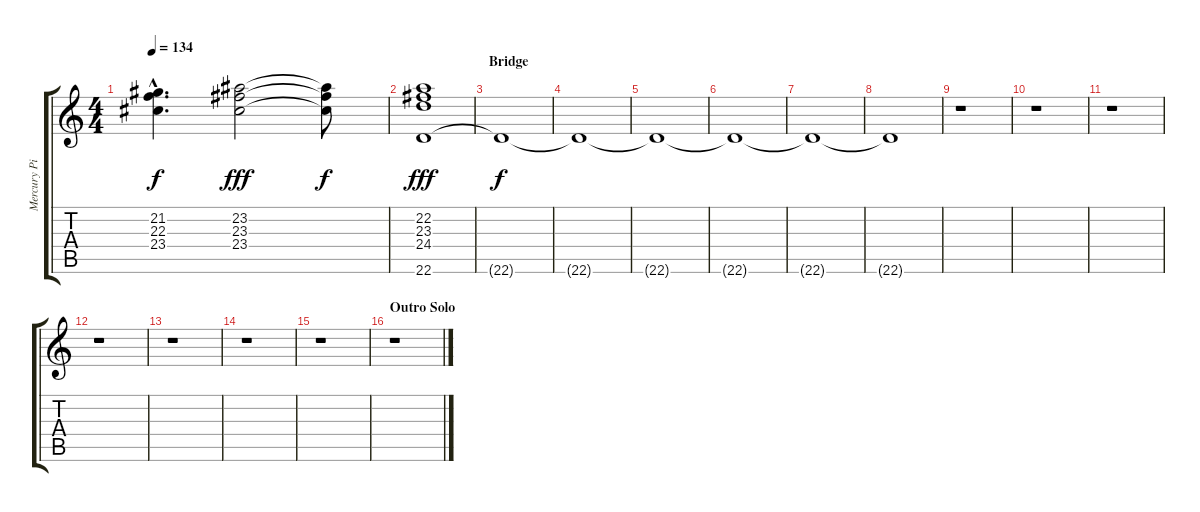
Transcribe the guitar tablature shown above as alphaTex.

\track ("Mercury Piano" "Mercury Pi") {instrument acousticgrandpiano}
\staff {score tabs}
\tuning (E4 B3 G3 D3 A2 E2) {hide}
\ts (4 4)
\tempo 134
\clef g2
\ks c
(21.2{hac t} 22.3{hac t} 23.4{hac t}).4{d dy f} (23.2 23.3 23.4).2{dy fff} (23.2{t} 23.3{t} 23.4{t}).8{dy f} |
(22.2 23.3 24.4 22.6).1{dy fff} |
\section ("" "Bridge")
22.6{t}.1{dy f} |
22.6{t}.1 |
22.6{t}.1 |
22.6{t}.1 |
22.6{t}.1 |
22.6{t}.1 |
r.1 |
r.1 |
r.1 |
r.1 |
r.1 |
r.1 |
r.1 |
\section ("" "Outro Solo")
r.1
